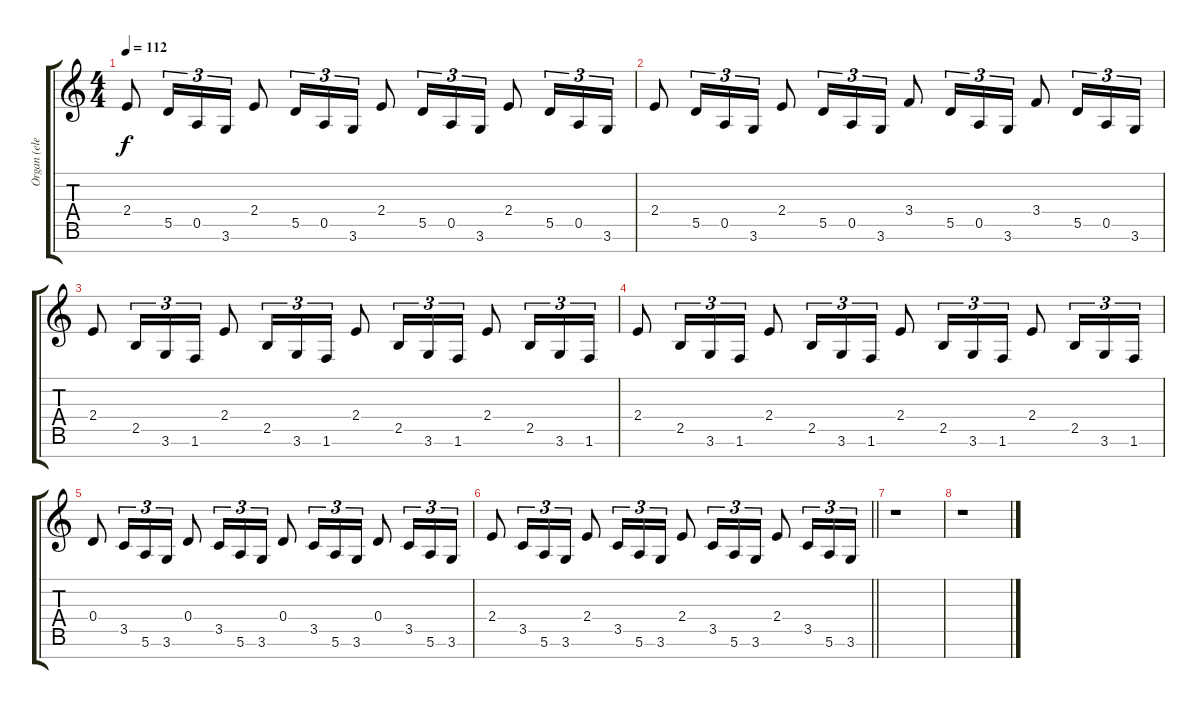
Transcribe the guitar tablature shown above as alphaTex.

\track ("Organ (elec.) (RH)" "Organ (ele") {instrument churchorgan}
\staff {score tabs}
\tuning (E5 B4 G4 D4 A3 E3 B2) {hide}
\ts (4 4)
\tempo 112
\clef g2
\ks c
2.4.8{dy f} 5.5.16{tu (3 2)} 0.5.16{tu (3 2)} 3.6.16{tu (3 2)} 2.4.8 5.5.16{tu (3 2)} 0.5.16{tu (3 2)} 3.6.16{tu (3 2)} 2.4.8 5.5.16{tu (3 2)} 0.5.16{tu (3 2)} 3.6.16{tu (3 2)} 2.4.8 5.5.16{tu (3 2)} 0.5.16{tu (3 2)} 3.6.16{tu (3 2)} |
2.4.8 5.5.16{tu (3 2)} 0.5.16{tu (3 2)} 3.6.16{tu (3 2)} 2.4.8 5.5.16{tu (3 2)} 0.5.16{tu (3 2)} 3.6.16{tu (3 2)} 3.4.8 5.5.16{tu (3 2)} 0.5.16{tu (3 2)} 3.6.16{tu (3 2)} 3.4.8 5.5.16{tu (3 2)} 0.5.16{tu (3 2)} 3.6.16{tu (3 2)} |
2.4.8 2.5.16{tu (3 2)} 3.6.16{tu (3 2)} 1.6.16{tu (3 2)} 2.4.8 2.5.16{tu (3 2)} 3.6.16{tu (3 2)} 1.6.16{tu (3 2)} 2.4.8 2.5.16{tu (3 2)} 3.6.16{tu (3 2)} 1.6.16{tu (3 2)} 2.4.8 2.5.16{tu (3 2)} 3.6.16{tu (3 2)} 1.6.16{tu (3 2)} |
2.4.8 2.5.16{tu (3 2)} 3.6.16{tu (3 2)} 1.6.16{tu (3 2)} 2.4.8 2.5.16{tu (3 2)} 3.6.16{tu (3 2)} 1.6.16{tu (3 2)} 2.4.8 2.5.16{tu (3 2)} 3.6.16{tu (3 2)} 1.6.16{tu (3 2)} 2.4.8 2.5.16{tu (3 2)} 3.6.16{tu (3 2)} 1.6.16{tu (3 2)} |
0.4.8 3.5.16{tu (3 2)} 5.6.16{tu (3 2)} 3.6.16{tu (3 2)} 0.4.8 3.5.16{tu (3 2)} 5.6.16{tu (3 2)} 3.6.16{tu (3 2)} 0.4.8 3.5.16{tu (3 2)} 5.6.16{tu (3 2)} 3.6.16{tu (3 2)} 0.4.8 3.5.16{tu (3 2)} 5.6.16{tu (3 2)} 3.6.16{tu (3 2)} |
\barLineRight lightlight
2.4.8 3.5.16{tu (3 2)} 5.6.16{tu (3 2)} 3.6.16{tu (3 2)} 2.4.8 3.5.16{tu (3 2)} 5.6.16{tu (3 2)} 3.6.16{tu (3 2)} 2.4.8 3.5.16{tu (3 2)} 5.6.16{tu (3 2)} 3.6.16{tu (3 2)} 2.4.8 3.5.16{tu (3 2)} 5.6.16{tu (3 2)} 3.6.16{tu (3 2)} |
r.1 |
r.1
